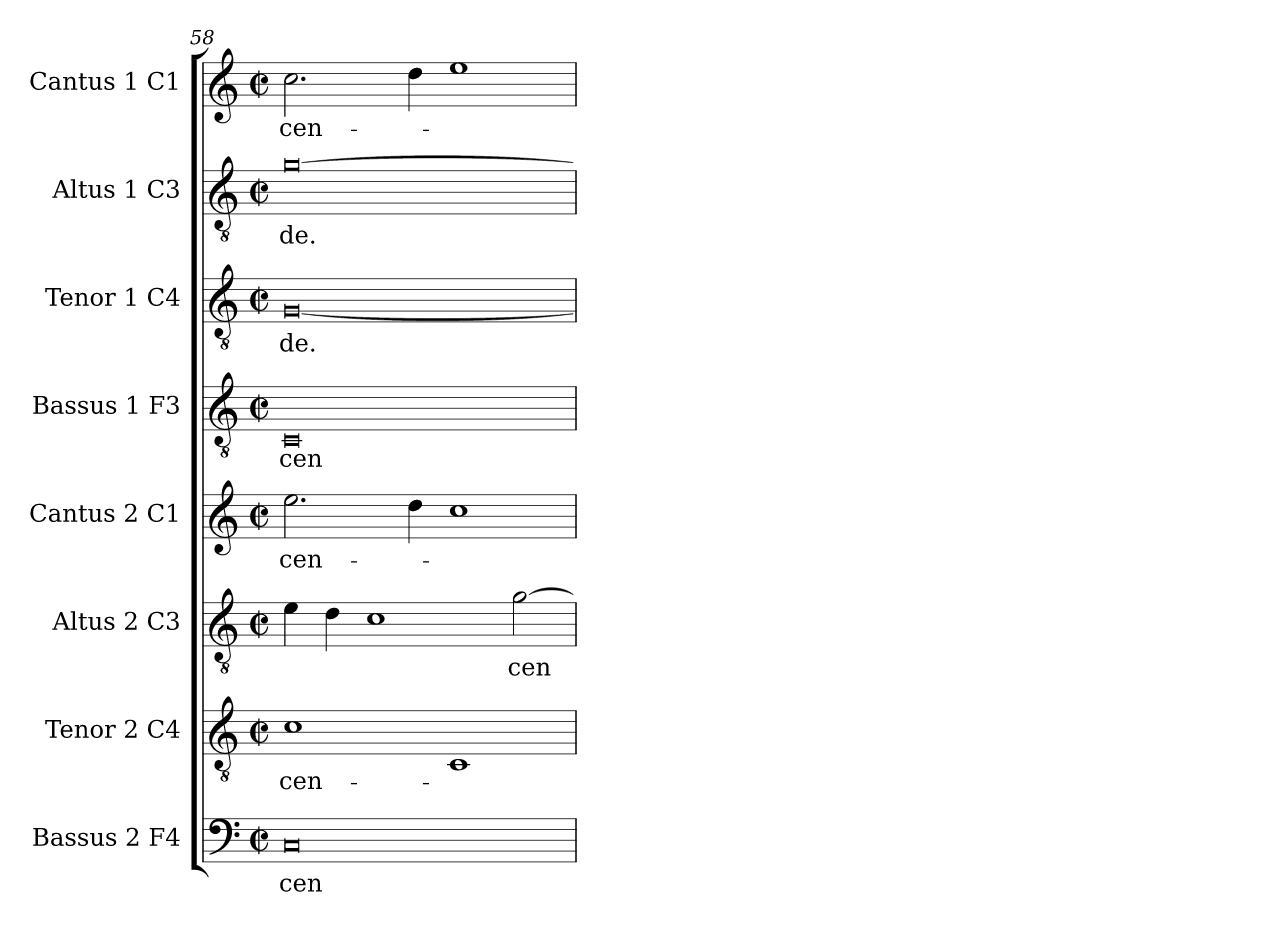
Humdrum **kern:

**kern	**text	**kern	**text	**kern	**text	**kern	**text	**kern	**text	**kern	**text	**kern	**text	**kern	**text
*part8	*part8	*part7	*part7	*part6	*part6	*part5	*part5	*part4	*part4	*part3	*part3	*part2	*part2	*part1	*part1
*staff8	*staff8	*staff7	*staff7	*staff6	*staff6	*staff5	*staff5	*staff4	*staff4	*staff3	*staff3	*staff2	*staff2	*staff1	*staff1
*I"Bassus 2  F4	*	*I"Tenor 2  C4	*	*I"Altus 2  C3	*	*I"Cantus 2  C1	*	*I"Bassus 1  F3	*	*I"Tenor 1  C4	*	*I"Altus 1  C3	*	*I"Cantus 1  C1	*
*I'B2	*	*I'T2	*	*I'A2	*	*I'C2	*	*I'B1	*	*I'T1	*	*I'A1	*	*I'C1	*
*clefF4	*	*clefGv2	*	*clefGv2	*	*clefG2	*	*clefGv2	*	*clefGv2	*	*clefGv2	*	*clefG2	*
*M2/2	*	*M2/2	*	*M2/2	*	*M2/2	*	*M2/2	*	*M2/2	*	*M2/2	*	*M2/2	*
*met(c|)	*	*met(c|)	*	*met(c|)	*	*met(c|)	*	*met(c|)	*	*met(c|)	*	*met(c|)	*	*met(c|)	*
=58	=58	=58	=58	=58	=58	=58	=58	=58	=58	=58	=58	=58	=58	=58	=58
!	!LO:LY:b:cj	!	!LO:LY:b:cj	!	!	!	!LO:LY:b:cj	!	!LO:LY:b:cj	!	!LO:LY:b:cj	!	!LO:LY:b:cj	!	!LO:LY:b:cj
0C	-cen-	1c	-cen-	4e\	.	2.ee\	-cen-	0C	-cen-	[<0G	-de.	[>0g	-de.	2.cc\	-cen-
.	.	.	.	4d\	.	.	.	.	.	.	.	.	.	.	.
.	.	.	.	1c	.	.	.	.	.	.	.	.	.	.	.
.	.	.	.	.	.	4dd\	.	.	.	.	.	.	.	4dd\	.
.	.	1C	.	.	.	1cc	.	.	.	.	.	.	.	1ee	.
!	!	!	!	!	!LO:LY:b:cj	!	!	!	!	!	!	!	!	!	!
.	.	.	.	[>2g\	-cen-	.	.	.	.	.	.	.	.	.	.
=	=	=	=	=	=	=	=	=	=	=	=	=	=	=	=
*-	*-	*-	*-	*-	*-	*-	*-	*-	*-	*-	*-	*-	*-	*-	*-
